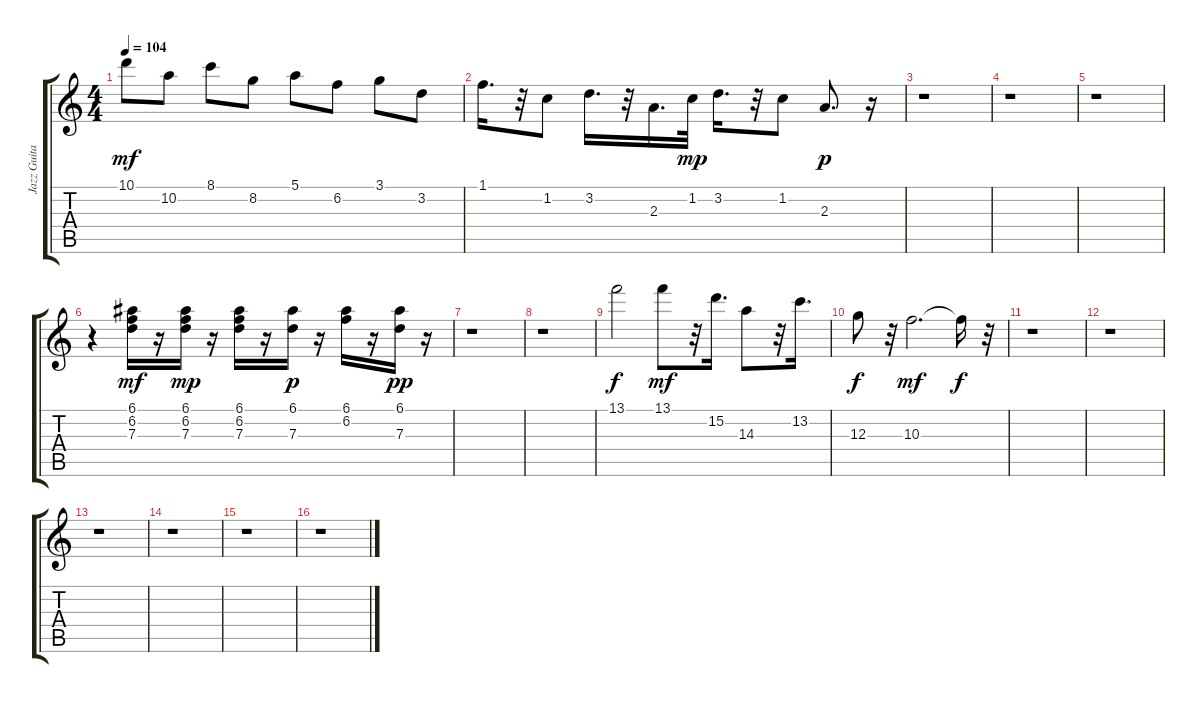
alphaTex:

\track ("Jazz Guitar 1" "Jazz Guita") {instrument electricguitarjazz}
\staff {score tabs}
\tuning (E4 B3 G3 D3 A2 E2) {hide}
\ts (4 4)
\tempo 104
\clef g2
\ks c
10.1.8{dy mf} 10.2.8 8.1.8 8.2.8 5.1.8 6.2.8 3.1.8 3.2.8 |
1.1.16{d} r.32 1.2.8 3.2.16{d} r.32 2.3.16{d} 1.2.32{dy mp} 3.2.16{d} r.32 1.2.8 2.3.8{d dy p} r.16 |
r.1 |
r.1 |
r.1 |
r.4 (6.1 6.2 7.3).16{dy mf} r.16 (6.1 6.2 7.3).16{dy mp} r.16 (6.1 6.2 7.3).16 r.16 (6.1 7.3).16{dy p} r.16 (6.1 6.2).16 r.16 (6.1 7.3).16{dy pp} r.16 |
r.1 |
r.1 |
13.1.2{dy f} 13.1.8{dy mf} r.32 15.2.16{d} 14.3.8 r.32 13.2.16{d} |
12.3.8{dy f} r.32 10.3.2{d dy mf} 10.3{t}.16{dy f} r.32 |
r.1 |
r.1 |
r.1 |
r.1 |
r.1 |
r.1
